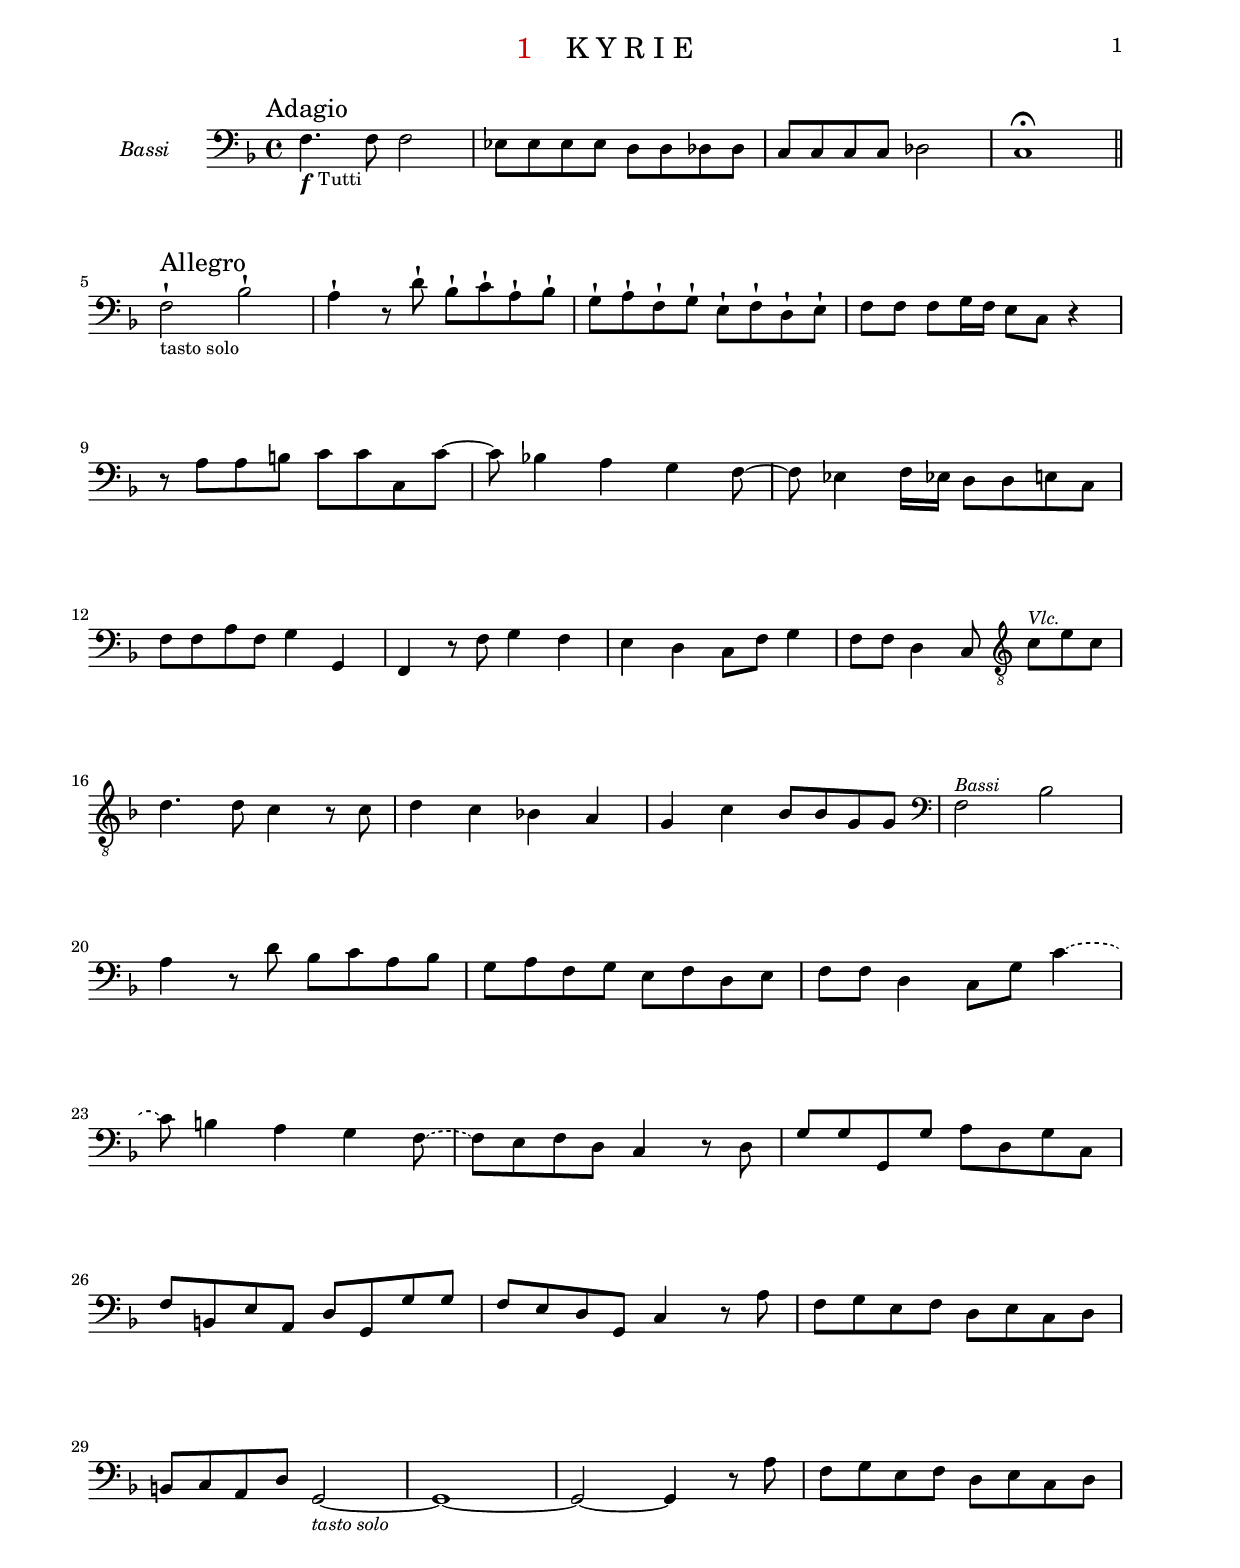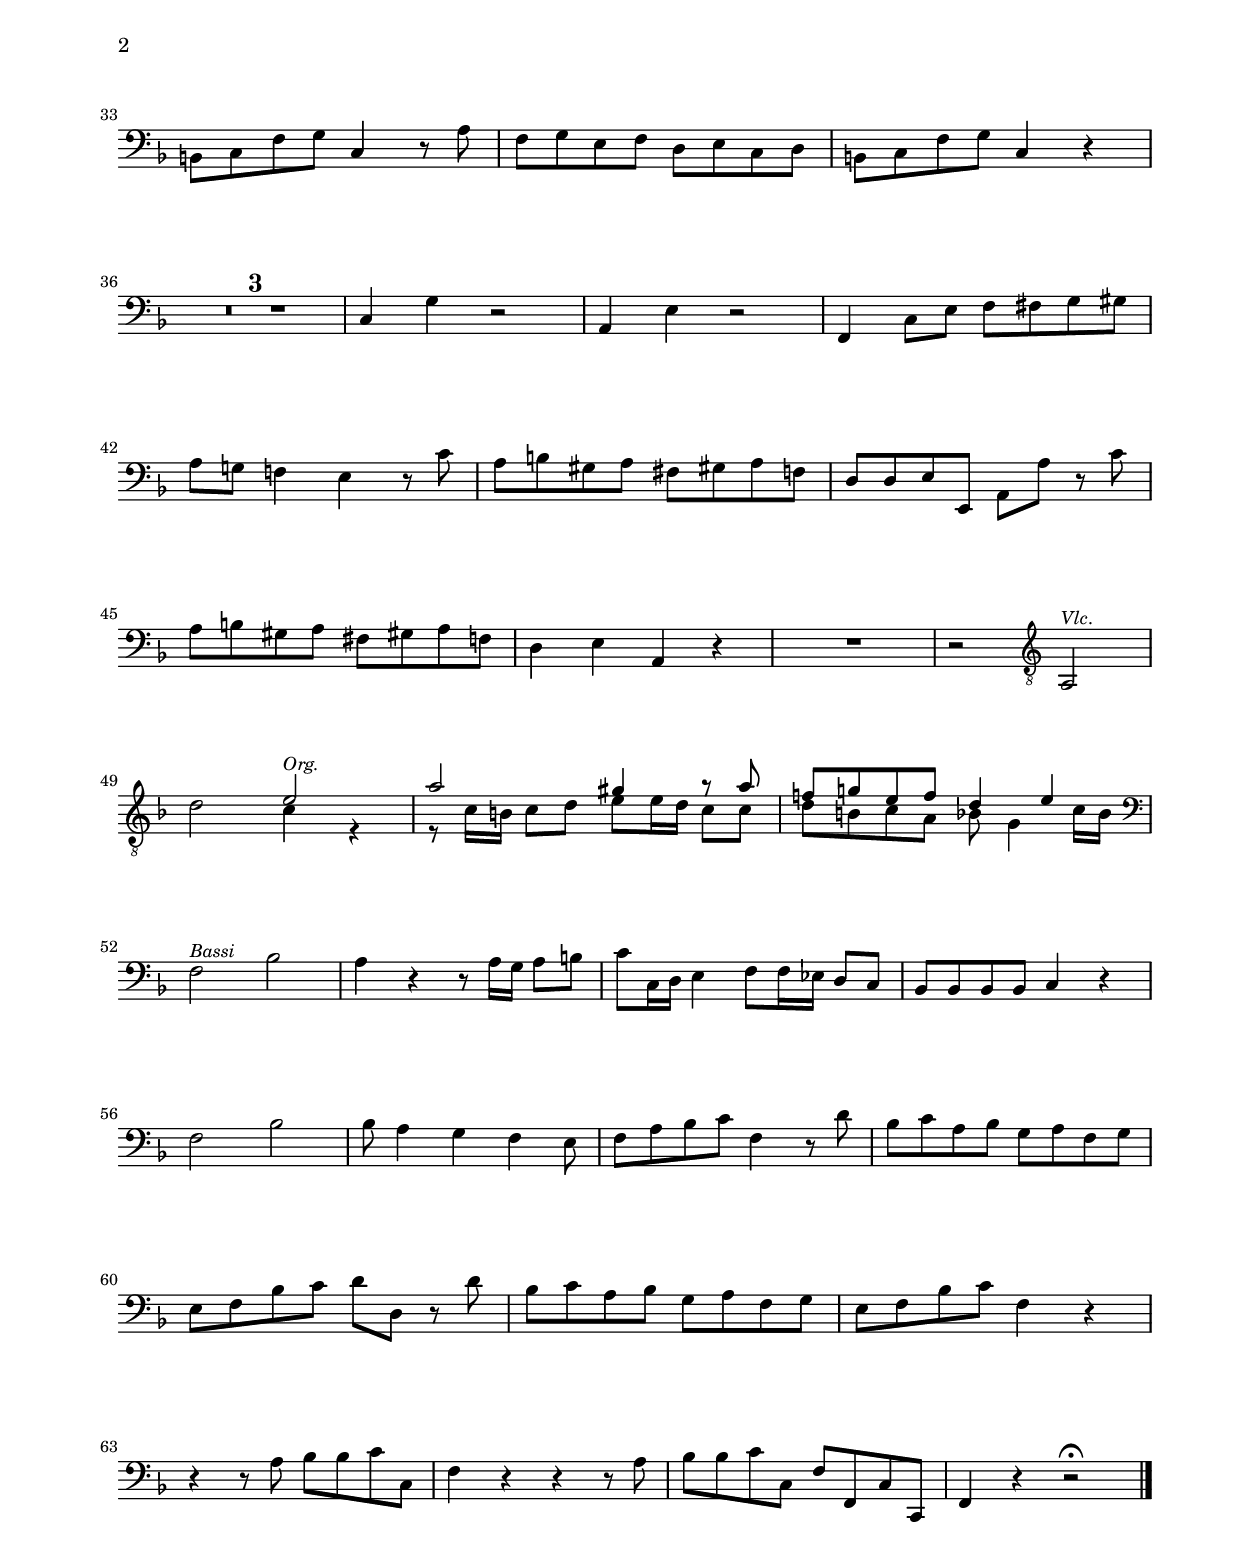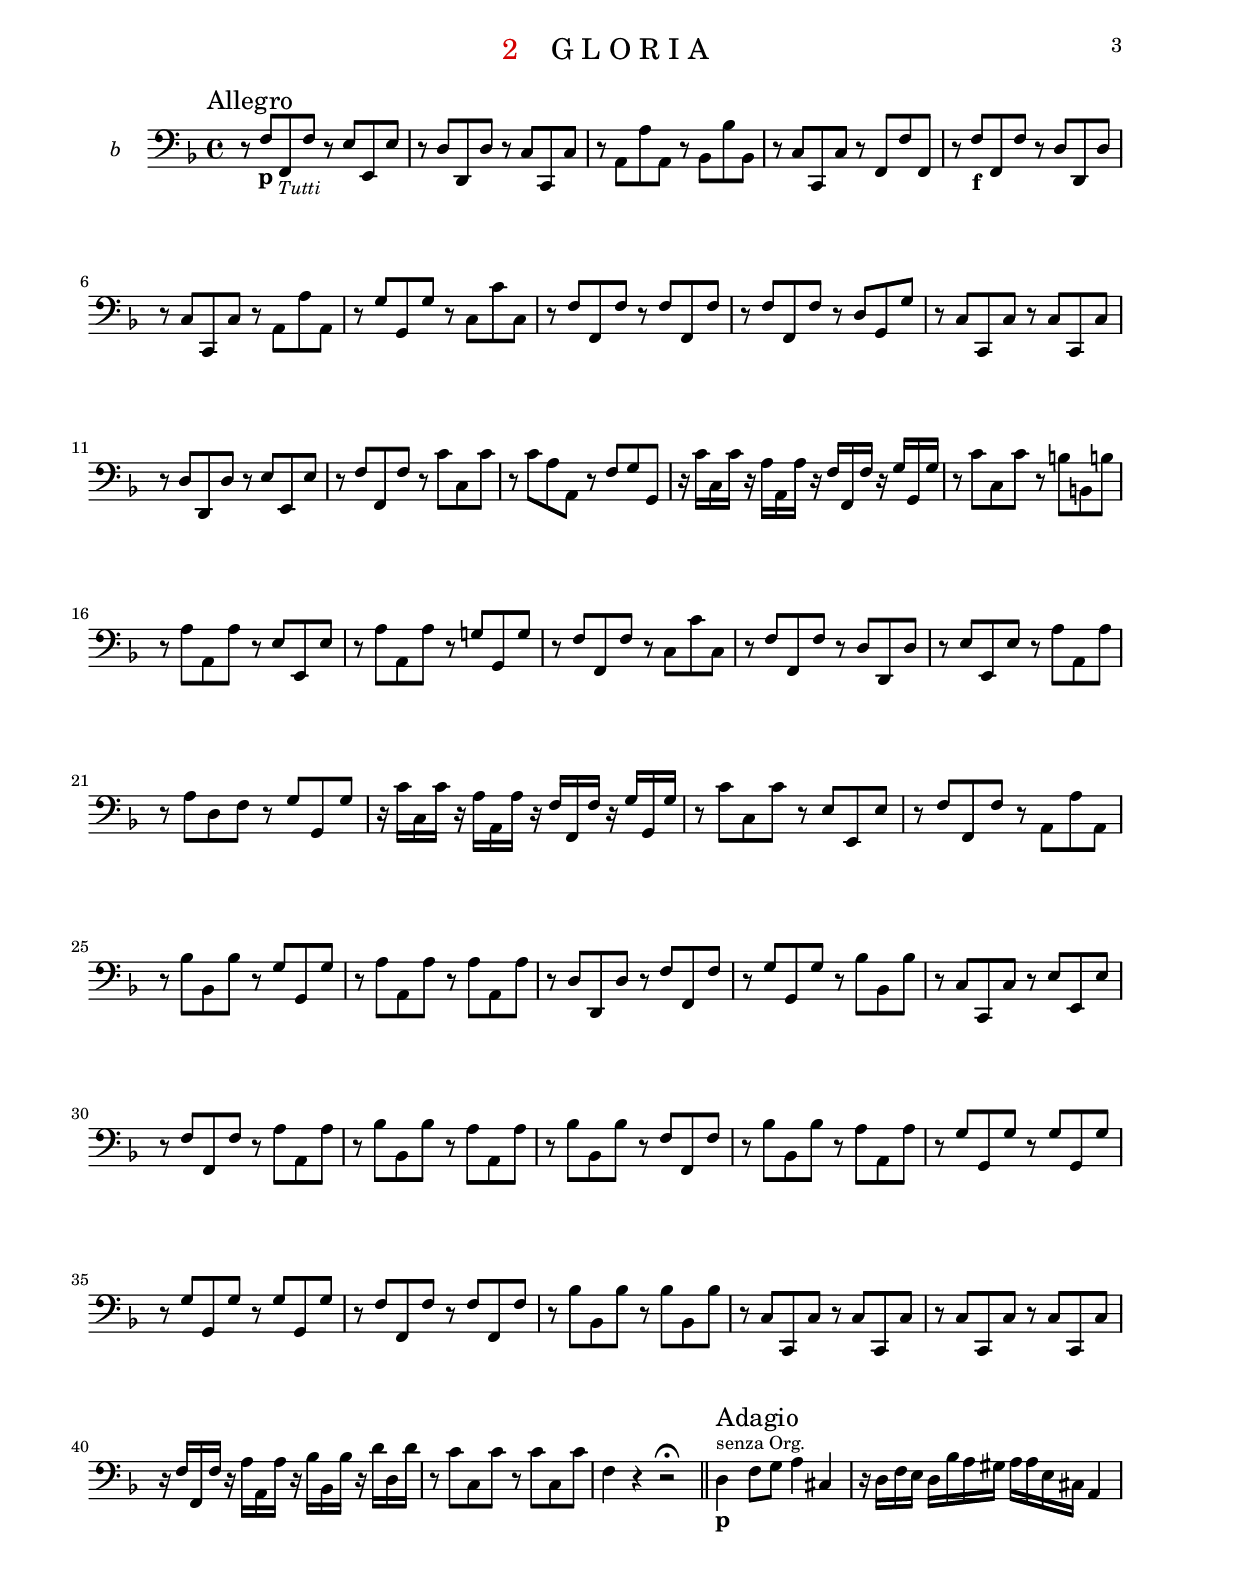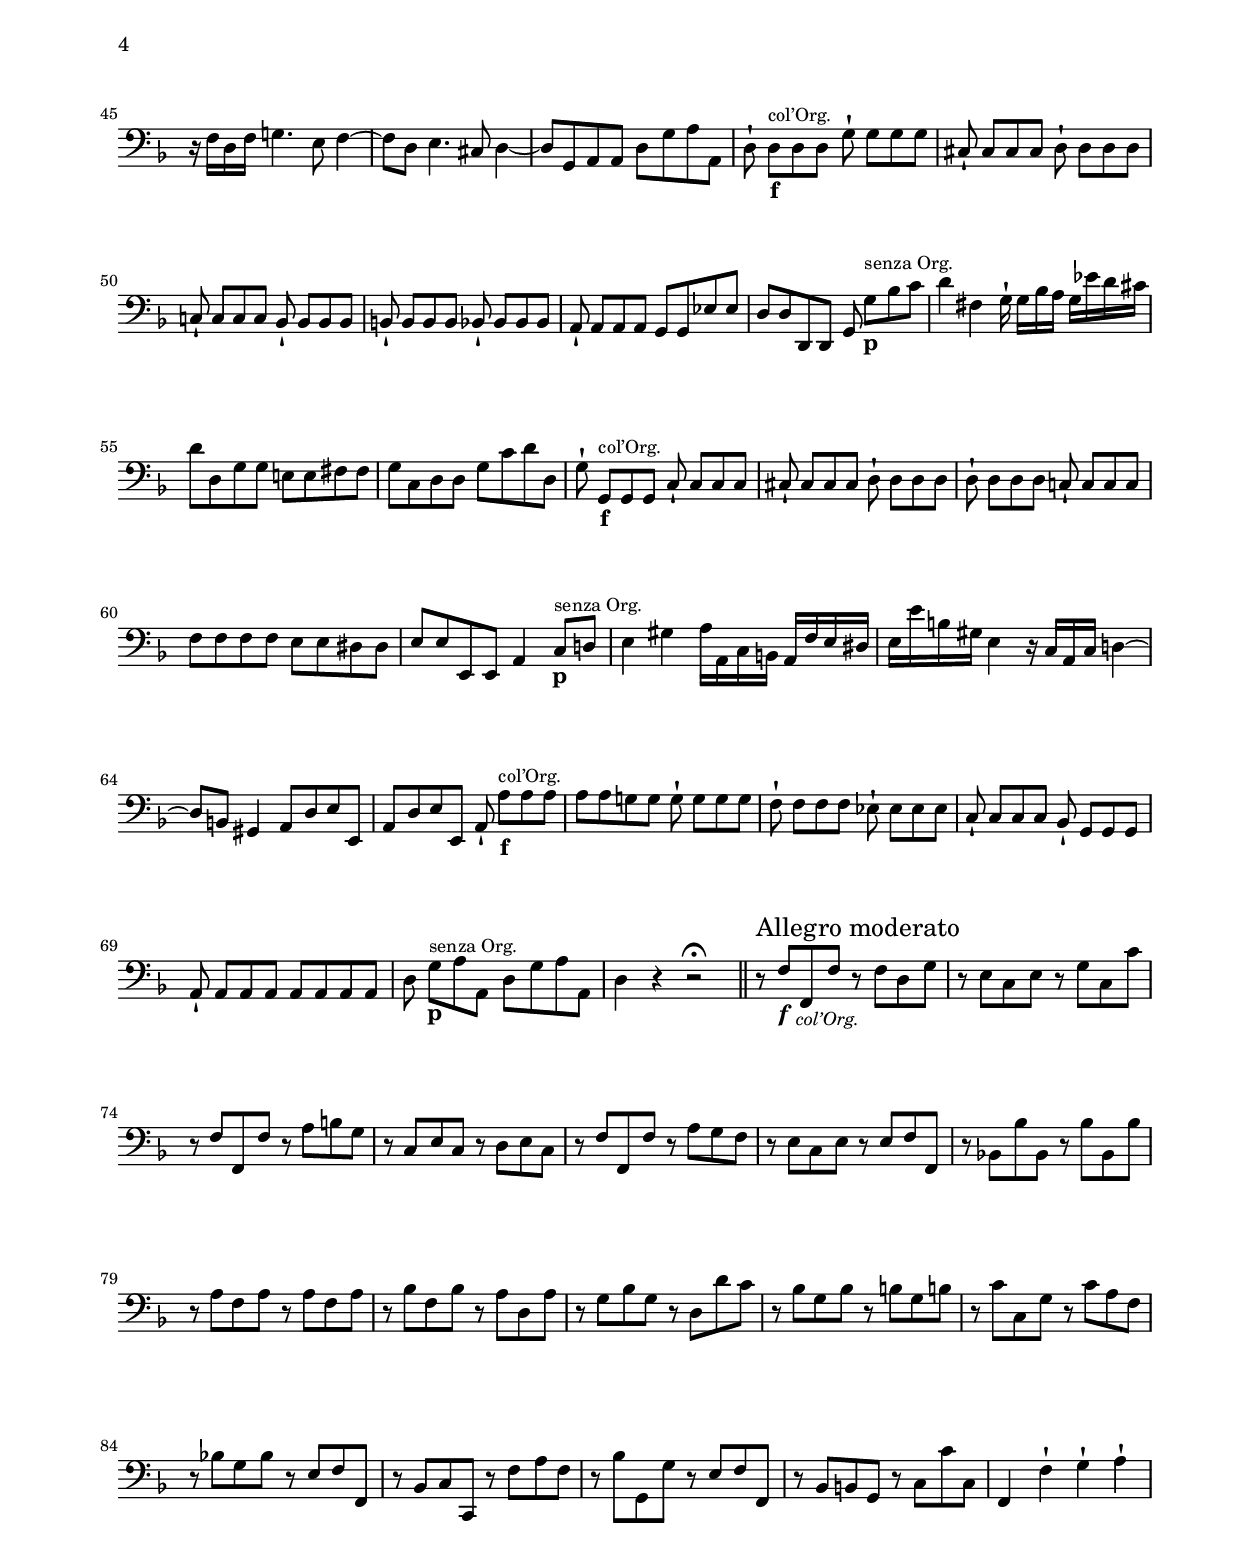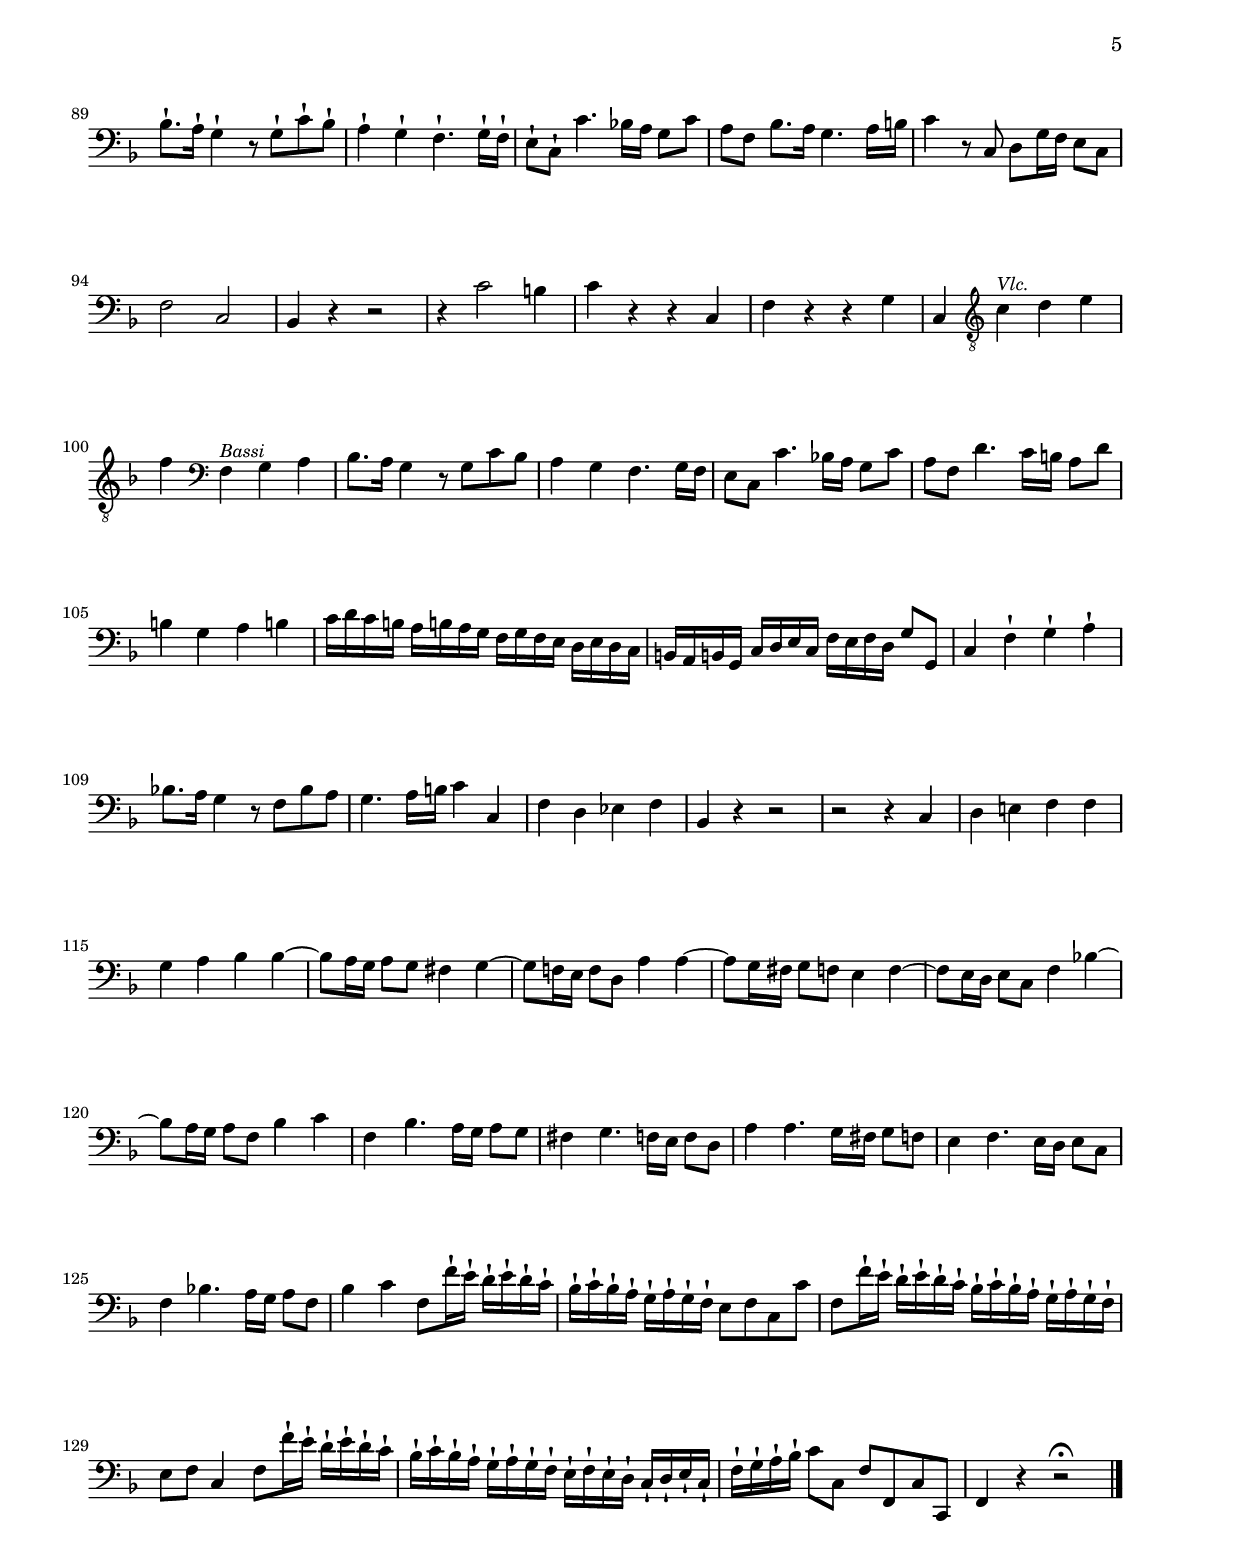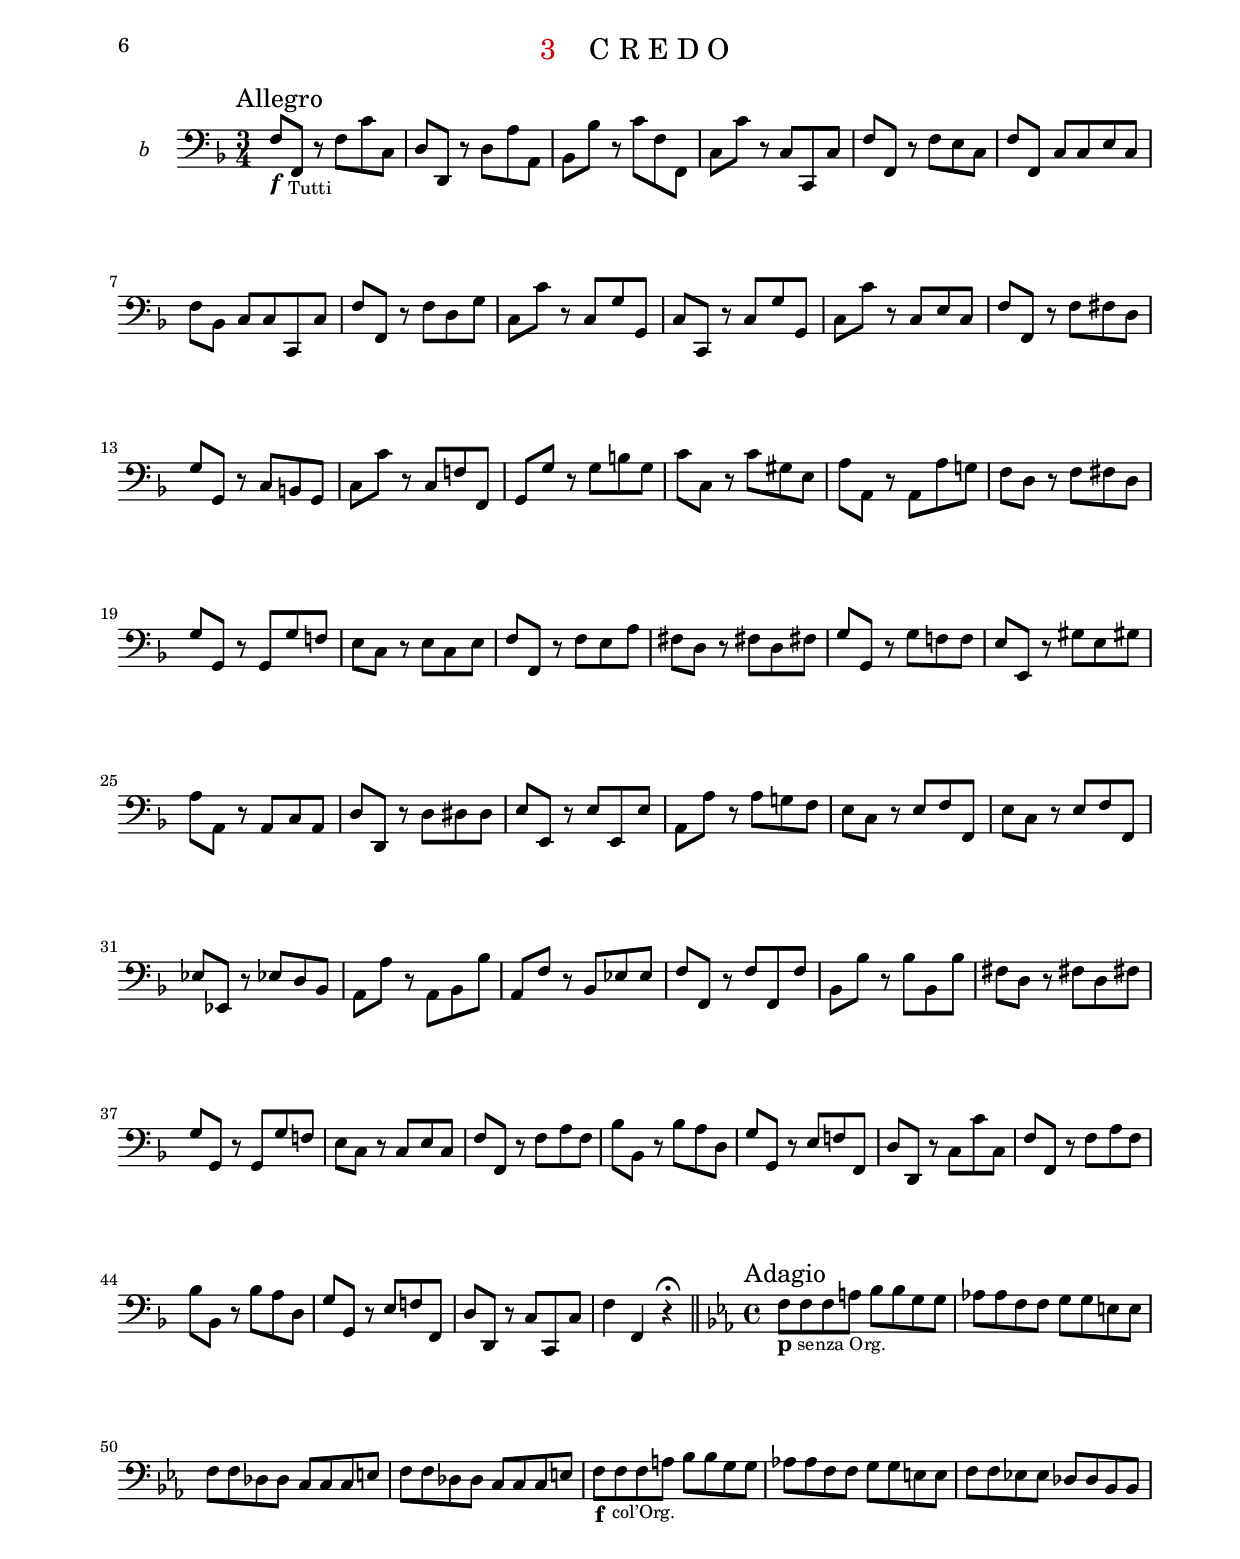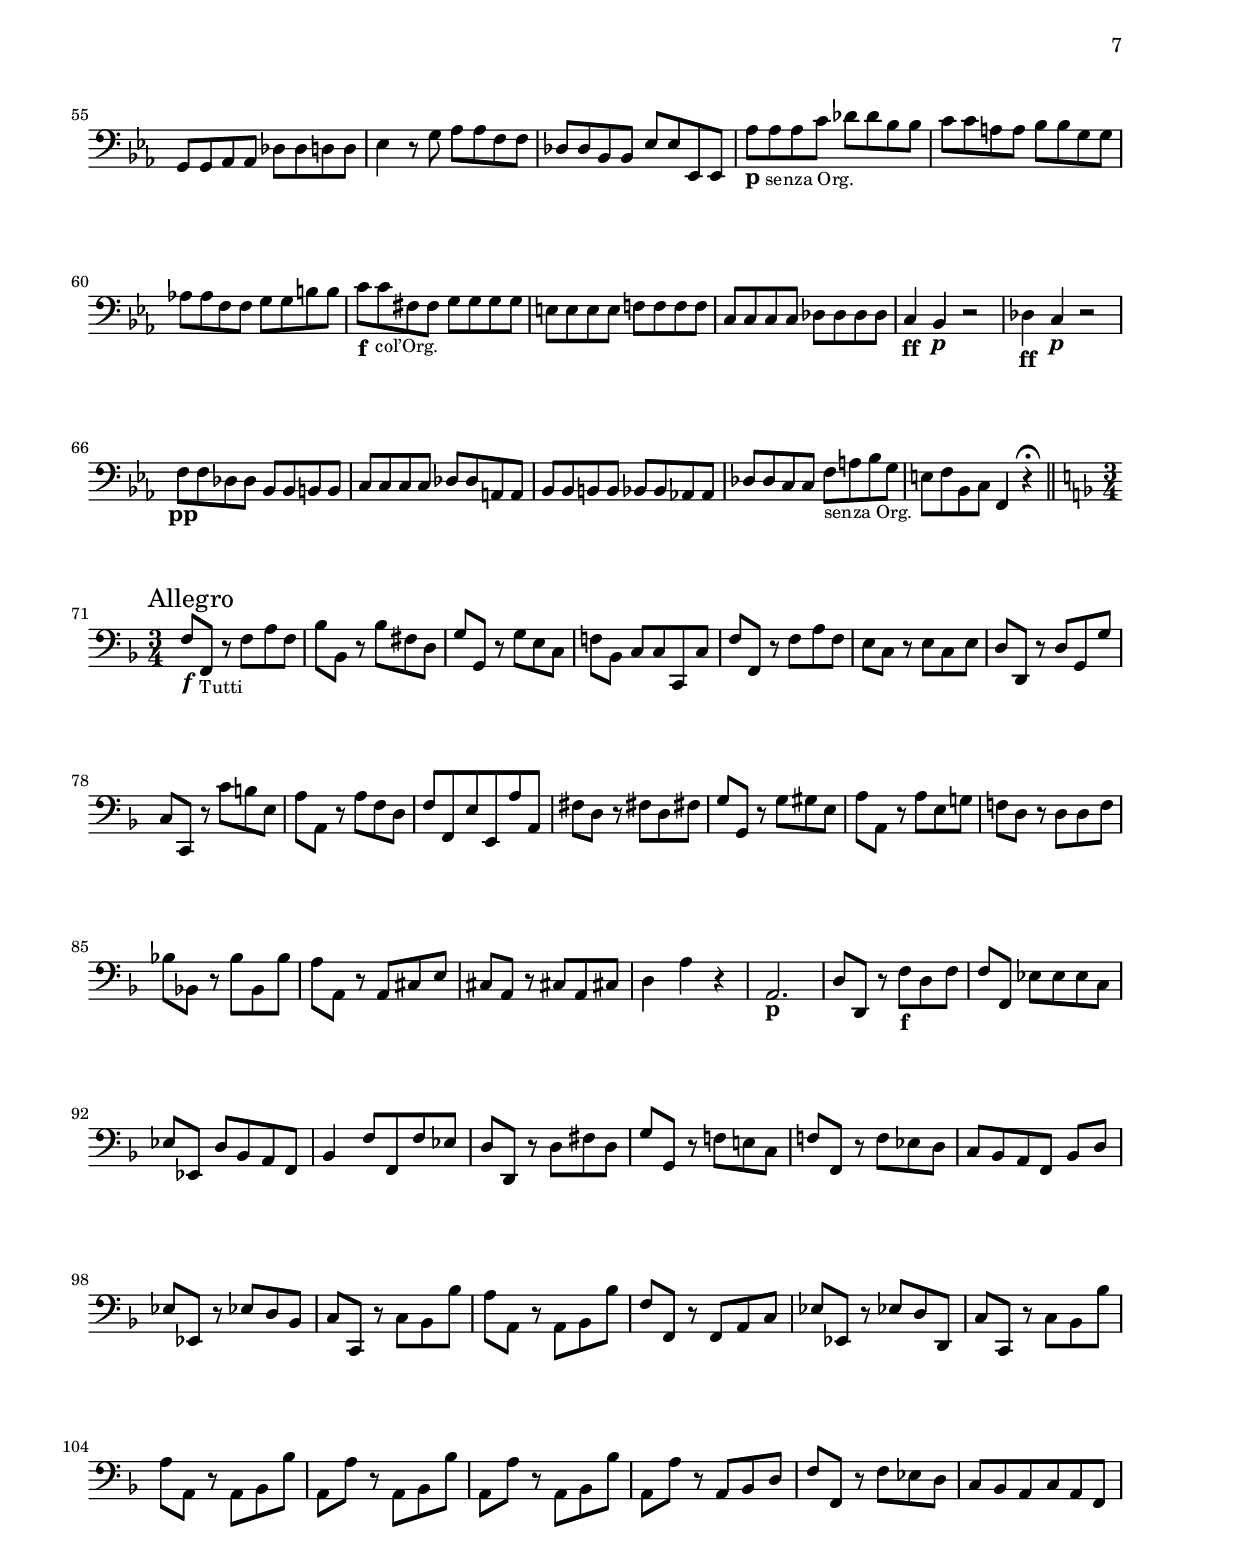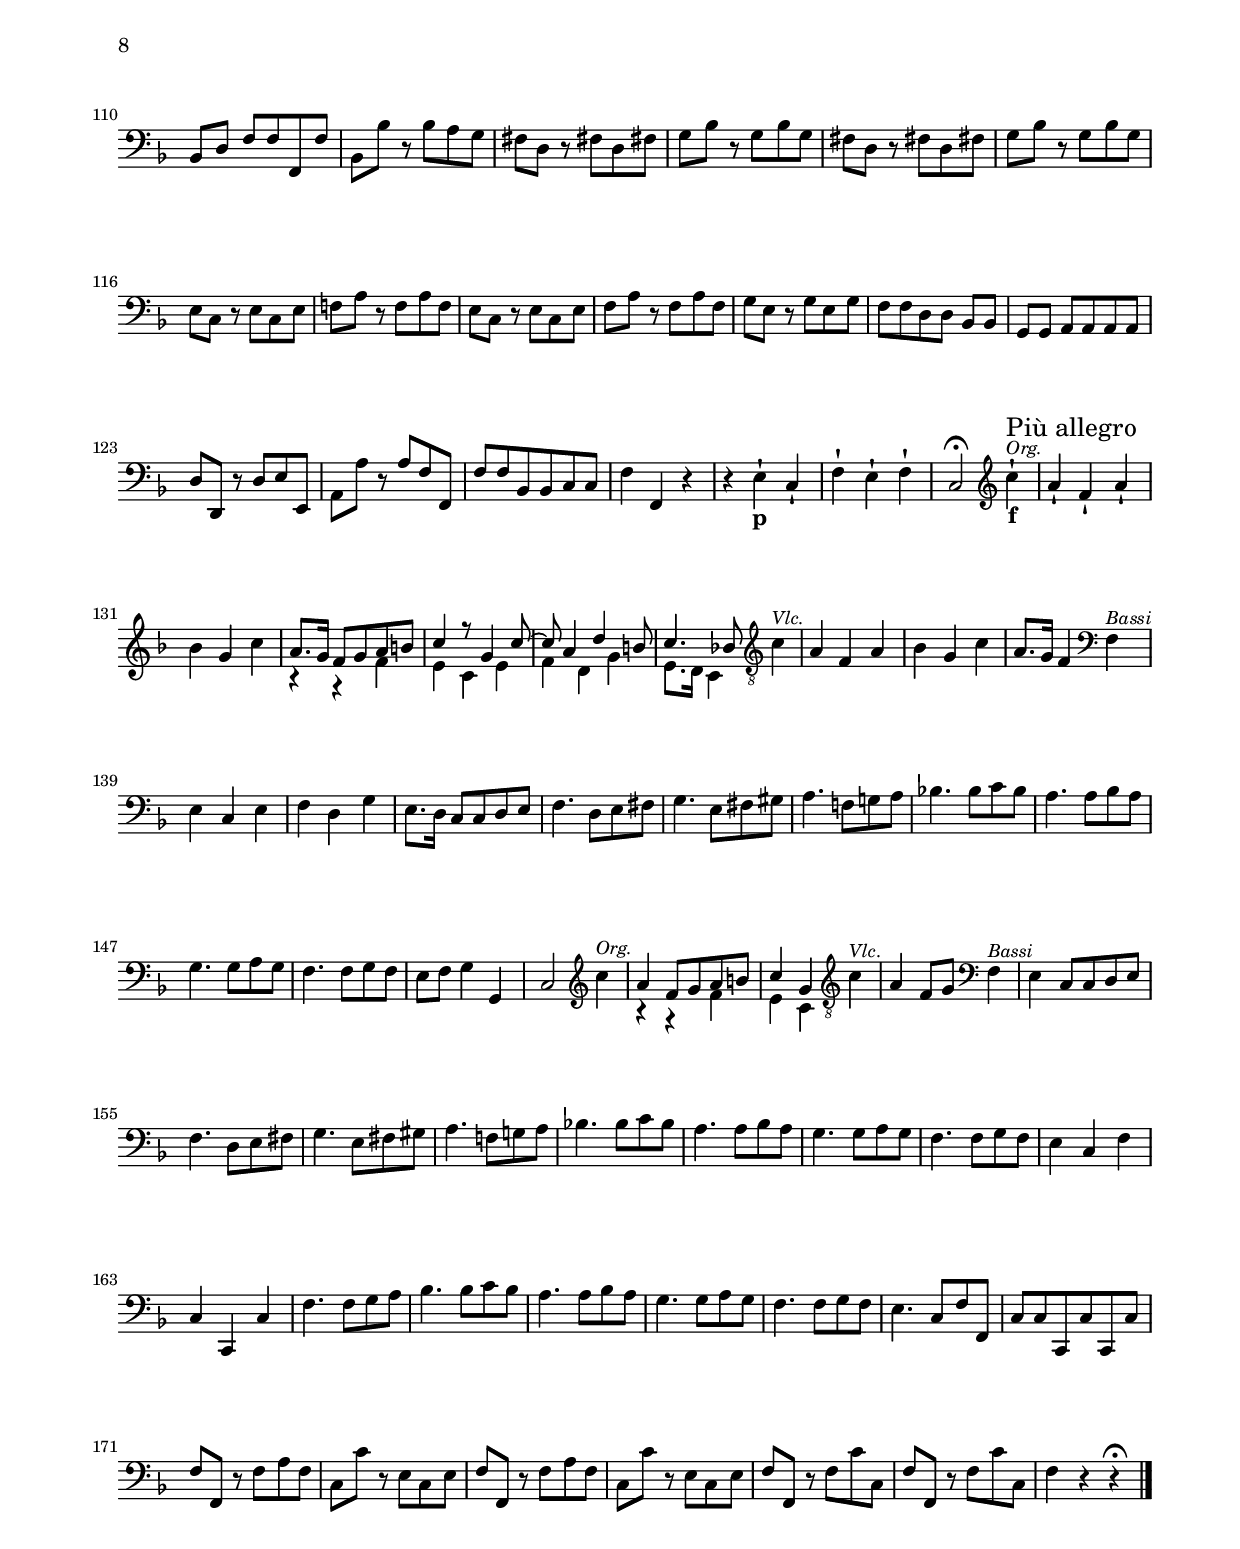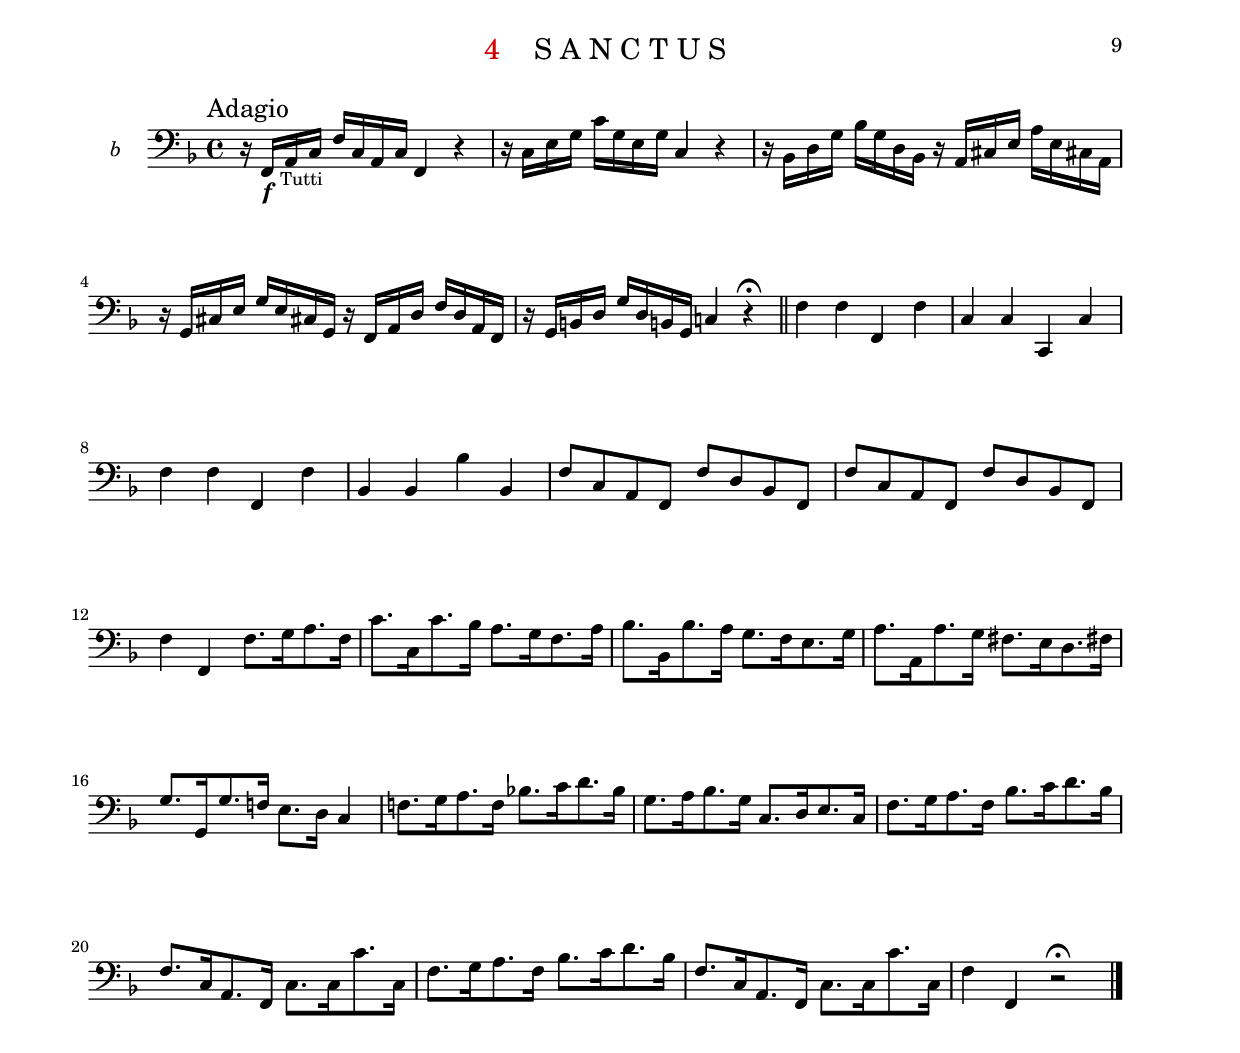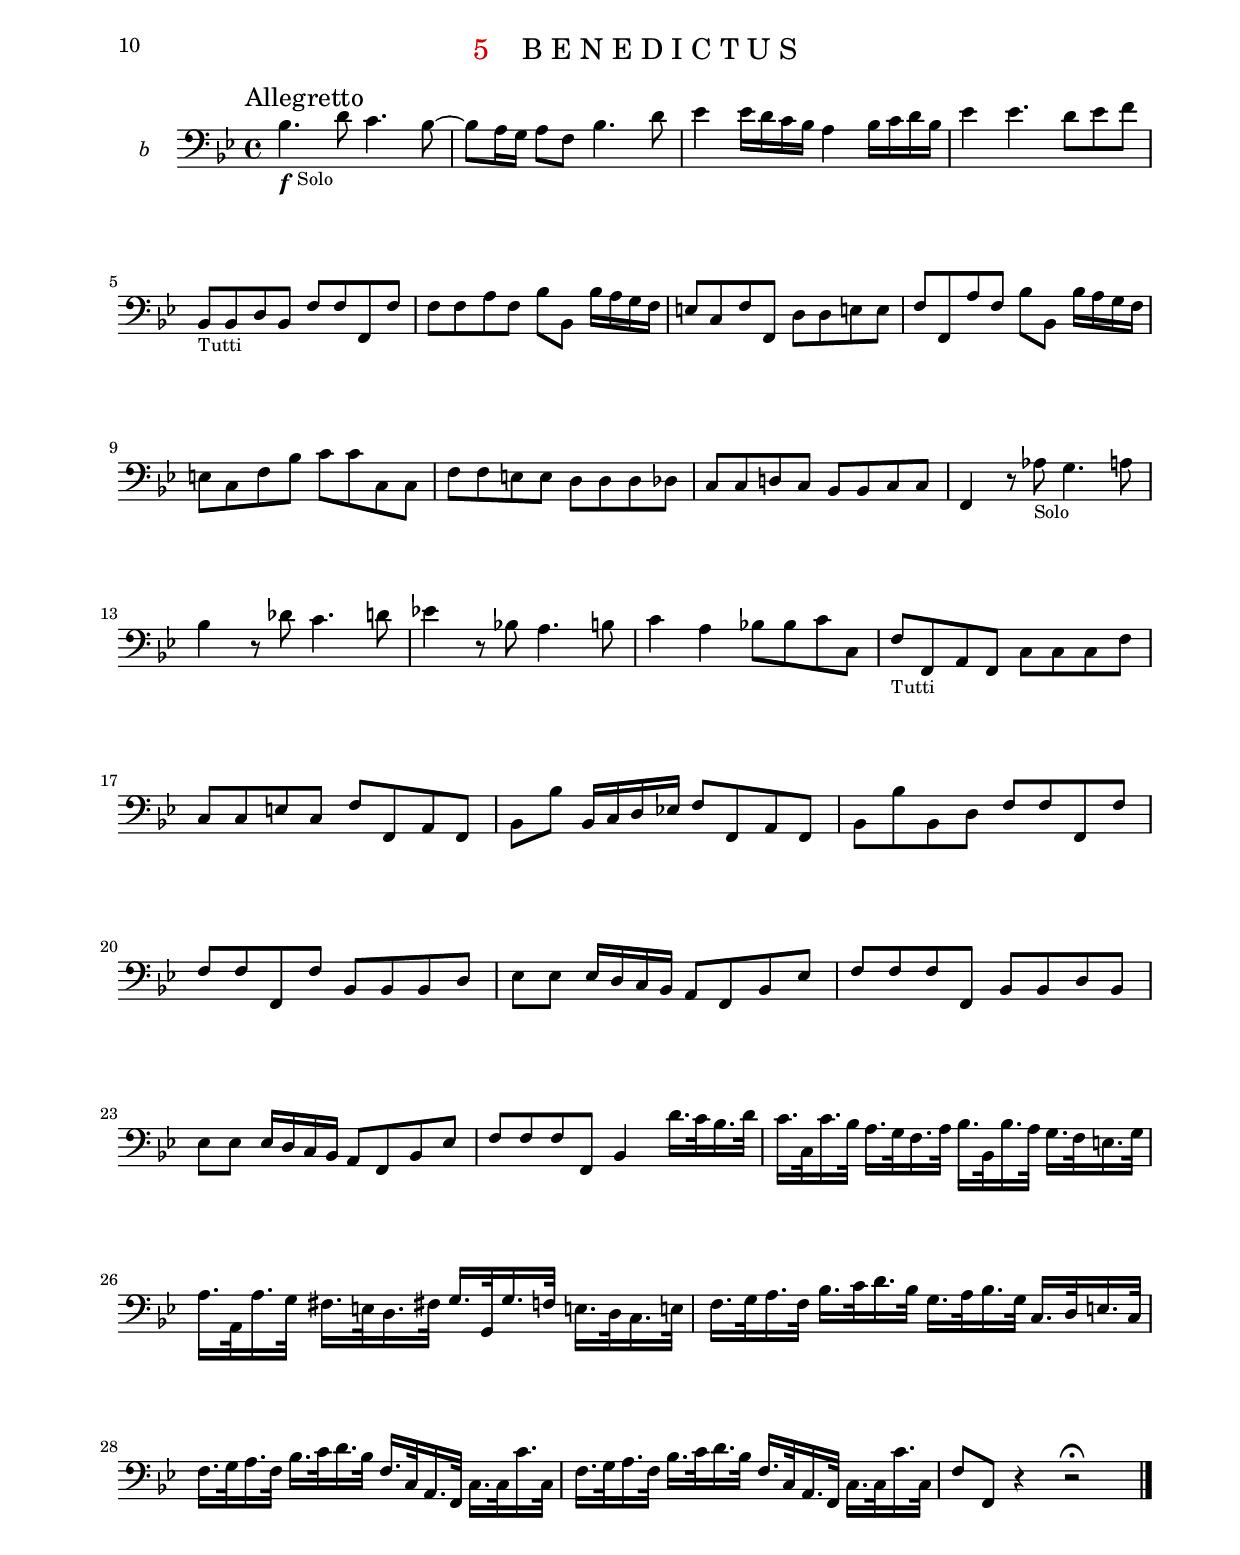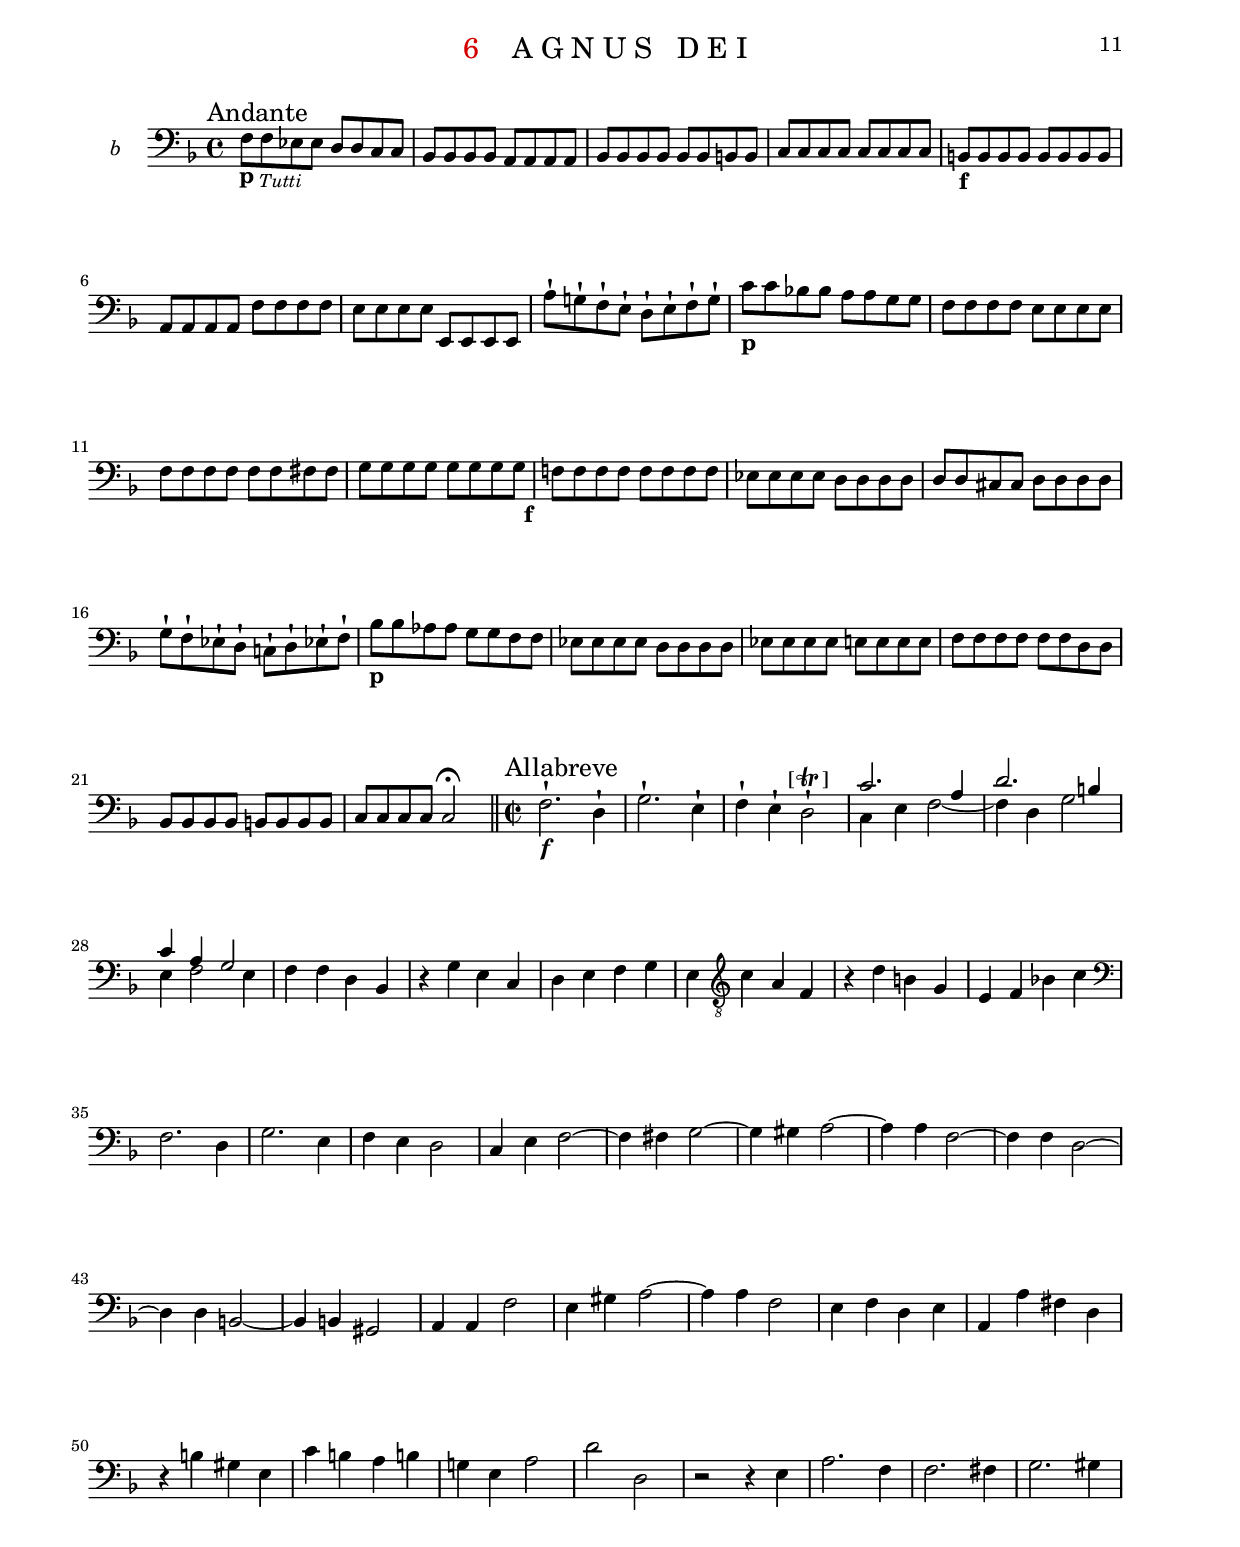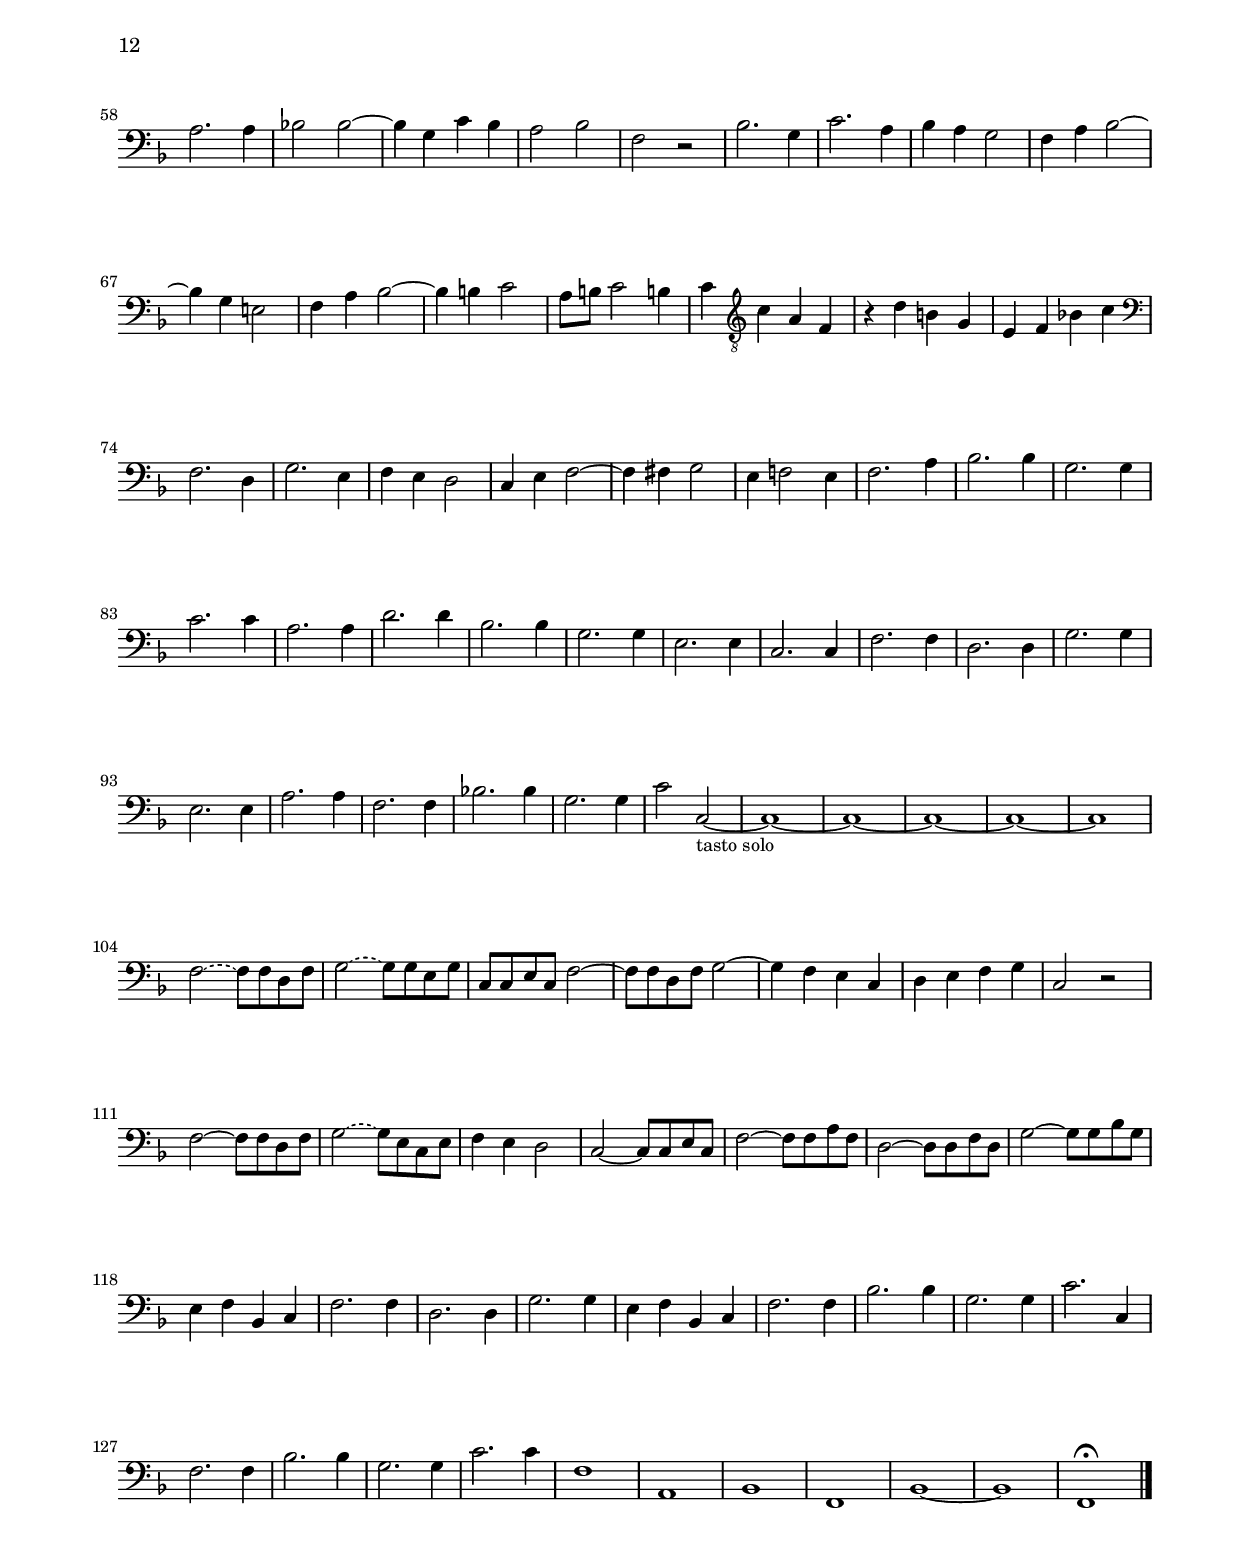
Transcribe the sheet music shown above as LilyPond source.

\version "2.22.0"

\include "../definitions.ly"

\paper {
  indent = 1\cm
  top-margin = 1.5\cm
  system-separator-markup = ##f
  system-system-spacing =
    #'((basic-distance . 18)
       (minimum-distance . 18)
       (padding . -100)
       (stretchability . 0))

  top-system-spacing =
    #'((basic-distance . 12)
       (minimum-distance . 12)
       (padding . -100)
       (stretchability . 0))

  top-markup-spacing =
    #'((basic-distance . 0)
       (minimum-distance . 0)
       (padding . -100)
       (stretchability . 0))

  markup-system-spacing =
    #'((basic-distance . 12)
       (minimum-distance . 12)
       (padding . -100)
       (stretchability . 0))

  systems-per-page = #9
}

#(set-global-staff-size 17.82)

\layout {
  \context {
    \Staff
    instrumentName = "b"
  }
}

\book {
  \bookpart {
    \header {
      number = "1"
      title = "K Y R I E"
    }
    \paper { indent = 2\cm }
    \score {
      <<
        \new Staff {
          \set Staff.instrumentName = "Bassi"
          \KyrieOrgano
        }
      >>
    }
  }
  \bookpart {
    \header {
      number = "2"
      title = "G L O R I A"
    }
    \score {
      <<
        \new Staff { \GloriaOrgano }
      >>
    }
  }
  \bookpart {
    \header {
      number = "3"
      title = "C R E D O"
    }
    \score {
      <<
        \new Staff { \CredoOrgano }
      >>
    }
  }
  \bookpart {
    \header {
      number = "4"
      title = "S A N C T U S"
    }
    \paper { systems-per-page = #6 }
    \score {
      <<
        \new Staff { \SanctusOrgano }
      >>
    }
  }
  \bookpart {
    \header {
      number = "5"
      title = "B E N E D I C T U S"
    }
    \score {
      <<
        \new Staff { \BenedictusOrgano }
      >>
    }
  }
  \bookpart {
    \header {
      number = "6"
      title = "A G N U S   D E I"
    }
    \score {
      <<
        \new Staff { \AgnusDeiOrgano }
      >>
    }
  }
}
